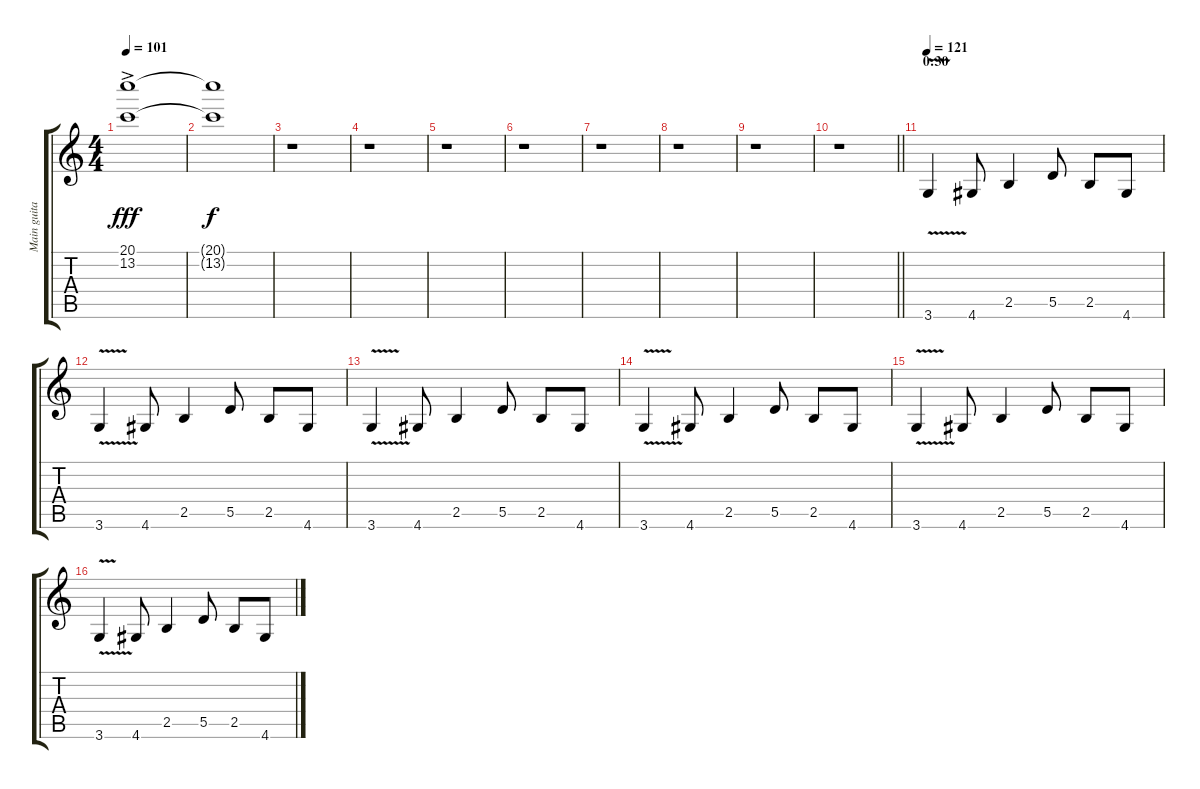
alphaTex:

\track ("Main guitar" "Main guita") {instrument distortionguitar}
\staff {score tabs}
\tuning (E4 B3 G3 D3 A2 E2) {hide}
\ts (4 4)
\tempo 101
\clef g2
\ks c
(20.1{ac} 13.2).1{dy fff instrument tubularbells} |
(20.1{t} 13.2{t}).1{dy f} |
r.1 |
r.1 |
r.1 |
r.1 |
r.1 |
r.1 |
r.1 |
\barLineRight lightlight
r.1 |
\section ("" "0:30")
\tempo 121
3.6{v}.4{instrument distortionguitar} 4.6.8 2.5.4 5.5.8 2.5.8 4.6.8 |
3.6{v}.4 4.6.8 2.5.4 5.5.8 2.5.8 4.6.8 |
3.6{v}.4 4.6.8 2.5.4 5.5.8 2.5.8 4.6.8 |
3.6{v}.4 4.6.8 2.5.4 5.5.8 2.5.8 4.6.8 |
3.6{v}.4 4.6.8 2.5.4 5.5.8 2.5.8 4.6.8 |
3.6{v}.4 4.6.8 2.5.4 5.5.8 2.5.8 4.6.8
